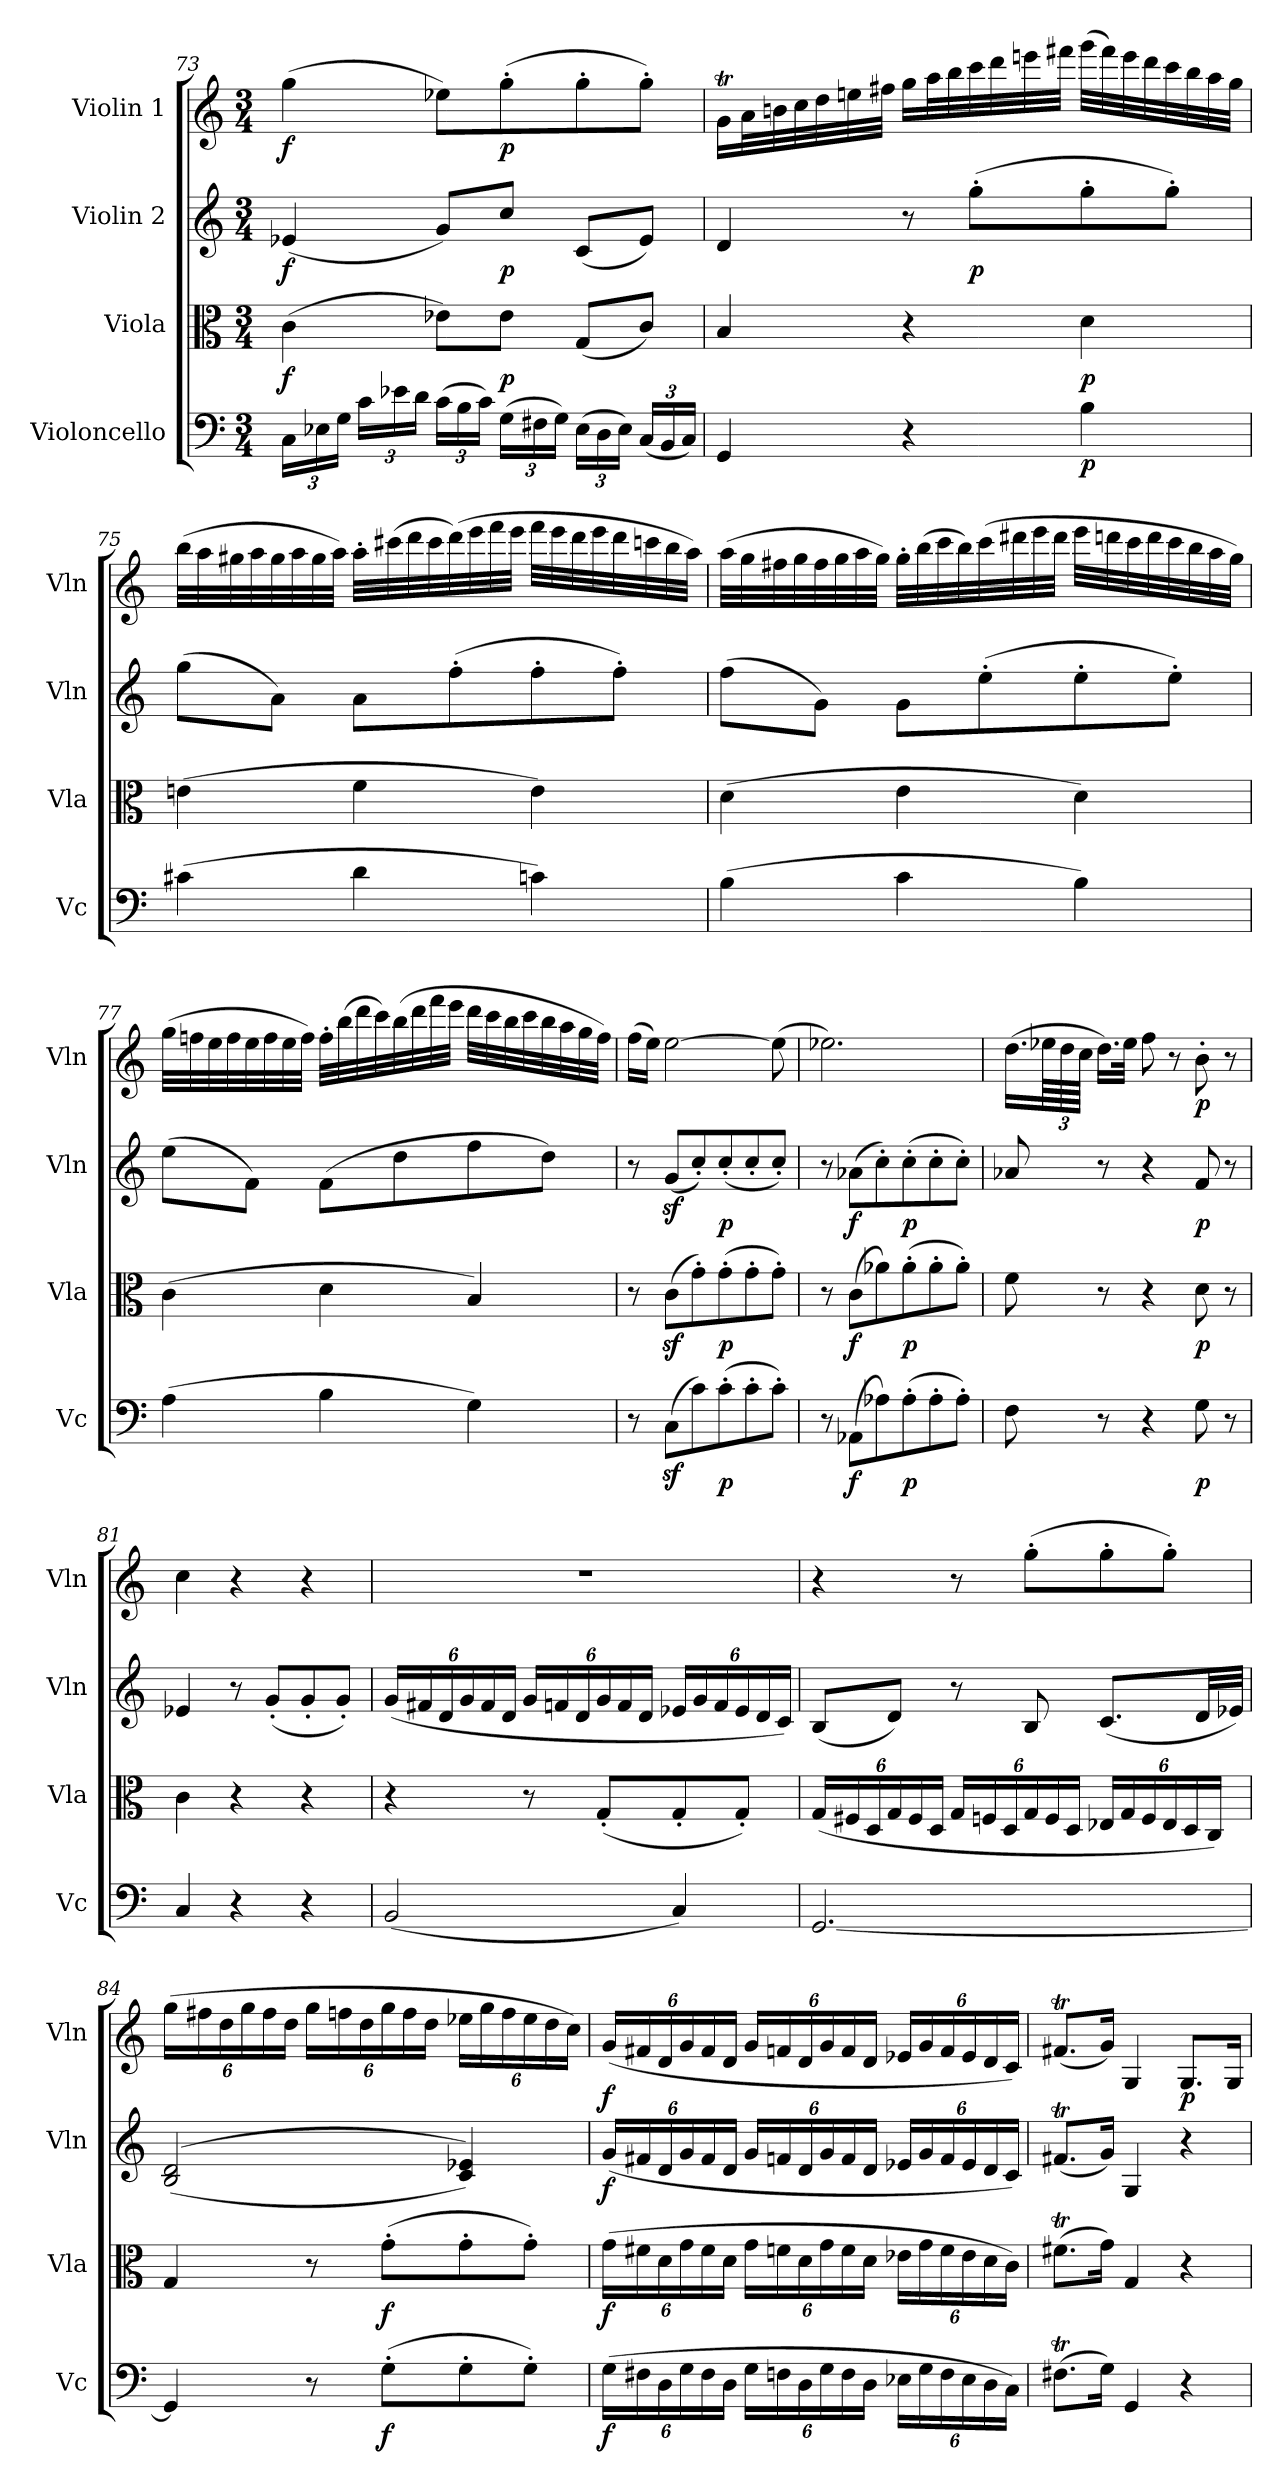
**kern	**dynam	**kern	**dynam	**kern	**dynam	**kern	**dynam
*part4	*part4	*part3	*part3	*part2	*part2	*part1	*part1
*staff4	*staff4	*staff3	*staff3	*staff2	*staff2	*staff1	*staff1
*I"Violoncello	*	*I"Viola	*	*I"Violin 2	*	*I"Violin 1	*
*I'Vc	*	*I'Vla	*	*I'Vln	*	*I'Vln	*
*clefF4	*	*clefC3	*	*clefG2	*	*clefG2	*
*k[]	*	*k[]	*	*k[]	*	*k[]	*
*M3/4	*	*M3/4	*	*M3/4	*	*M3/4	*
*Xbrackettup	*	*	*	*	*	*	*
=73	=73	=73	=73	=73	=73	=73	=73
!	!	!	!LO:DY:b	!	!LO:DY:b	!	!LO:DY:b
24C\LL	.	(4c\	f	(4e-X/	f	(4gg\	f
24E-X\	.	.	.	.	.	.	.
24G\JJ	.	.	.	.	.	.	.
24c\LL	.	.	.	.	.	.	.
24e-X\	.	.	.	.	.	.	.
24d\JJ	.	.	.	.	.	.	.
(24c\LL	.	8e-X\L)	.	8g/L)	.	8ee-X\L)	.
24B\	.	.	.	.	.	.	.
24c\JJ)	.	.	.	.	.	.	.
!	!	!	!LO:DY:b	!	!LO:DY:b	!	!LO:DY:b
(24G\LL	.	8e-\J	p	8cc/J	p	(8gg'\	p
24F#X\	.	.	.	.	.	.	.
24G\JJ)	.	.	.	.	.	.	.
(24E-\LL	.	(8G/L	.	(8c/L	.	8gg'\	.
24D\	.	.	.	.	.	.	.
24E-\JJ)	.	.	.	.	.	.	.
(24C/LL	.	8c/J)	.	8e-/J)	.	8gg'\J)	.
24BB/	.	.	.	.	.	.	.
24C/JJ)	.	.	.	.	.	.	.
!!LO:LB:g=z
=74	=74	=74	=74	=74	=74	=74	=74
4GG/	.	4B/	.	4d/	.	16gT\LL	.
.	.	.	.	.	.	32a\L	.
.	.	.	.	.	.	32bn\	.
.	.	.	.	.	.	32cc\	.
.	.	.	.	.	.	32dd\	.
.	.	.	.	.	.	32een\	.
.	.	.	.	.	.	32ff#X\JJJ	.
4r	.	4r	.	8r	.	16gg\LL	.
.	.	.	.	.	.	32aa\L	.
.	.	.	.	.	.	32bb\	.
!	!	!	!	!	!LO:DY:b	!	!
.	.	.	.	(8gg'\L	p	32ccc\	.
.	.	.	.	.	.	32ddd\	.
.	.	.	.	.	.	32eeen\	.
.	.	.	.	.	.	32fff#X\JJJ	.
!	!LO:DY:b	!	!LO:DY:b	!	!	!	!
4B\	p	4d\	p	8gg'\	.	(32ggg\LLL	.
.	.	.	.	.	.	32fff#\)	.
.	.	.	.	.	.	32eee\	.
.	.	.	.	.	.	32ddd\	.
.	.	.	.	8gg'\J)	.	32ccc\	.
.	.	.	.	.	.	32bb\	.
.	.	.	.	.	.	32aa\	.
.	.	.	.	.	.	32gg\JJJ	.
!!LO:LB:g=z
=75	=75	=75	=75	=75	=75	=75	=75
(4c#X\	.	(4en\	.	(8gg\L	.	(32bb\LLL	.
.	.	.	.	.	.	32aa\	.
.	.	.	.	.	.	32gg#X\	.
.	.	.	.	.	.	32aa\	.
.	.	.	.	8a\J)	.	32gg#\	.
.	.	.	.	.	.	32aa\	.
.	.	.	.	.	.	32gg#\	.
.	.	.	.	.	.	32aa\JJJ)	.
4d\	.	4f\	.	8a\L	.	32aa'\LLL	.
.	.	.	.	.	.	(32ccc#X\	.
.	.	.	.	.	.	32ddd\	.
.	.	.	.	.	.	32ccc#\	.
.	.	.	.	(8ff'\	.	(32ddd\)	.
.	.	.	.	.	.	32eee\	.
.	.	.	.	.	.	32fff\	.
.	.	.	.	.	.	32eee\JJJ	.
4cn\)	.	4e\)	.	8ff'\	.	32fff\LLL	.
.	.	.	.	.	.	32eee\	.
.	.	.	.	.	.	32ddd\	.
.	.	.	.	.	.	32eee\	.
.	.	.	.	8ff'\J)	.	32ddd\	.
.	.	.	.	.	.	32cccn\	.
.	.	.	.	.	.	32bb\	.
.	.	.	.	.	.	32aa\JJJ)	.
=76	=76	=76	=76	=76	=76	=76	=76
(4B\	.	(4d\	.	(8ff\L	.	(32aa\LLL	.
.	.	.	.	.	.	32gg\	.
.	.	.	.	.	.	32ff#X\	.
.	.	.	.	.	.	32gg\	.
.	.	.	.	8g\J)	.	32ff#\	.
.	.	.	.	.	.	32gg\	.
.	.	.	.	.	.	32aa\	.
.	.	.	.	.	.	32gg\JJJ)	.
4c\	.	4e\	.	8g\L	.	32gg'\LLL	.
.	.	.	.	.	.	(32bb\	.
.	.	.	.	.	.	32ccc\	.
.	.	.	.	.	.	32bb\)	.
.	.	.	.	(8ee'\	.	(32ccc\	.
.	.	.	.	.	.	32ddd#X\	.
.	.	.	.	.	.	32eee\	.
.	.	.	.	.	.	32ddd#\JJJ	.
4B\)	.	4d\)	.	8ee'\	.	32eee\LLL	.
.	.	.	.	.	.	32dddn\	.
.	.	.	.	.	.	32ccc\	.
.	.	.	.	.	.	32ddd\	.
.	.	.	.	8ee'\J)	.	32ccc\	.
.	.	.	.	.	.	32bb\	.
.	.	.	.	.	.	32aa\	.
.	.	.	.	.	.	32gg\JJJ)	.
!!LO:PB:g=z
=77	=77	=77	=77	=77	=77	=77	=77
(4A\	.	(4c\	.	(8ee\L	.	(32gg\LLL	.
.	.	.	.	.	.	32ffn\	.
.	.	.	.	.	.	32ee\	.
.	.	.	.	.	.	32ff\	.
.	.	.	.	8f\J)	.	32ee\	.
.	.	.	.	.	.	32ff\	.
.	.	.	.	.	.	32ee\	.
.	.	.	.	.	.	32ff\JJJ)	.
4B\	.	4d\	.	(8f\L	.	32ff'\LLL	.
.	.	.	.	.	.	(32bb\	.
.	.	.	.	.	.	32ddd\	.
.	.	.	.	.	.	32ccc\)	.
.	.	.	.	8dd\	.	(32bb\	.
.	.	.	.	.	.	32ddd\	.
.	.	.	.	.	.	32fff\	.
.	.	.	.	.	.	32eee\JJJ	.
4G\)	.	4B/)	.	8ff\	.	32ddd\LLL	.
.	.	.	.	.	.	32ccc\	.
.	.	.	.	.	.	32bb\	.
.	.	.	.	.	.	32ccc\	.
.	.	.	.	8dd\J)	.	32bb\	.
.	.	.	.	.	.	32aa\	.
.	.	.	.	.	.	32gg\	.
.	.	.	.	.	.	32ff\JJJ)	.
!!LO:LB:g=z
=78	=78	=78	=78	=78	=78	=78	=78
8r	.	8r	.	8r	.	(16ff\LL	.
.	.	.	.	.	.	16ee\JJ)	.
(8Cz<\L	.	(8cz<\L	.	(8gz</L	.	[2ee\	.
8c\)	.	8g'\)	.	8cc'/)	.	.	.
!	!LO:DY:b	!	!LO:DY:b	!	!LO:DY:b	!	!
(8c'\	p	(8g'\	p	(8cc'/	p	.	.
8c'\	.	8g'\	.	8cc'/	.	.	.
8c'\J)	.	8g'\J)	.	8cc'/J)	.	(8ee\]	.
=79	=79	=79	=79	=79	=79	=79	=79
8r	.	8r	.	8r	.	2.ee-X\)	.
!	!LO:DY:b	!	!LO:DY:b	!	!LO:DY:b	!	!
(8AA-X\L	f	(8c\L	f	(8a-X\L	f	.	.
8A-X\)	.	8a-X\)	.	8cc'\)	.	.	.
!	!LO:DY:b	!	!LO:DY:b	!	!LO:DY:b	!	!
(8A-'\	p	(8a-'\	p	(8cc'\	p	.	.
8A-'\	.	8a-'\	.	8cc'\	.	.	.
8A-'\J)	.	8a-'\J)	.	8cc'\J)	.	.	.
=80	=80	=80	=80	=80	=80	=80	=80
8F\	.	8f\	.	8a-X/	.	(16.dd\LL	.
*	*	*	*	*	*	*Xbrackettup	*
.	.	.	.	.	.	96ee-X\LL	.
.	.	.	.	.	.	96dd\	.
.	.	.	.	.	.	96cc\JJJJ	.
8r	.	8r	.	8r	.	16.dd\LL)	.
.	.	.	.	.	.	32ee-\JJk	.
4r	.	4r	.	4r	.	8ff\	.
.	.	.	.	.	.	8r	.
!	!LO:DY:b	!	!LO:DY:b	!	!LO:DY:b	!	!LO:DY:b
8G\	p	8d\	p	8f/	p	8b'\	p
8r	.	8r	.	8r	.	8r	.
=81	=81	=81	=81	=81	=81	=81	=81
4C/	.	4c\	.	4e-X/	.	4cc\	.
4r	.	4r	.	8r	.	4r	.
.	.	.	.	(8g'/L	.	.	.
4r	.	4r	.	8g'/	.	4r	.
.	.	.	.	8g'/J)	.	.	.
=82	=82	=82	=82	=82	=82	=82	=82
*	*	*	*	*Xbrackettup	*	*	*
(2BB/	.	4r	.	(24g/LL	.	2.r	.
.	.	.	.	24f#X/	.	.	.
.	.	.	.	24d/	.	.	.
.	.	.	.	24g/	.	.	.
.	.	.	.	24f#/	.	.	.
.	.	.	.	24d/JJ	.	.	.
.	.	8r	.	24g/LL	.	.	.
.	.	.	.	24fn/	.	.	.
.	.	.	.	24d/	.	.	.
.	.	(8G'/L	.	24g/	.	.	.
.	.	.	.	24f/	.	.	.
.	.	.	.	24d/JJ	.	.	.
4C/)	.	8G'/	.	24e-X/LL	.	.	.
.	.	.	.	24g/	.	.	.
.	.	.	.	24f/	.	.	.
.	.	8G'/J)	.	24e-/	.	.	.
.	.	.	.	24d/	.	.	.
.	.	.	.	24c/JJ)	.	.	.
!!LO:LB:g=z
=83	=83	=83	=83	=83	=83	=83	=83
*	*	*Xbrackettup	*	*	*	*	*
[2.GG/	.	(24G/LL	.	(8B/L	.	4r	.
.	.	24F#X/	.	.	.	.	.
.	.	24D/	.	.	.	.	.
.	.	24G/	.	8d/J)	.	.	.
.	.	24F#/	.	.	.	.	.
.	.	24D/JJ	.	.	.	.	.
.	.	24G/LL	.	8r	.	8r	.
.	.	24Fn/	.	.	.	.	.
.	.	24D/	.	.	.	.	.
.	.	24G/	.	8B/	.	(8gg'\L	.
.	.	24F/	.	.	.	.	.
.	.	24D/JJ	.	.	.	.	.
.	.	24E-X/LL	.	(8.c/L	.	8gg'\	.
.	.	24G/	.	.	.	.	.
.	.	24F/	.	.	.	.	.
.	.	24E-/	.	.	.	8gg'\J)	.
.	.	24D/	.	.	.	.	.
.	.	.	.	32d/LL	.	.	.
.	.	24C/JJ)	.	.	.	.	.
.	.	.	.	32e-X/JJJ)	.	.	.
!!LO:PB:g=z
=84	=84	=84	=84	=84	=84	=84	=84
4GG/]	.	4G/	.	((>2B/ 2d/	.	(24gg\LL	.
.	.	.	.	.	.	24ff#X\	.
.	.	.	.	.	.	24dd\	.
.	.	.	.	.	.	24gg\	.
.	.	.	.	.	.	24ff#\	.
.	.	.	.	.	.	24dd\JJ	.
8r	.	8r	.	.	.	24gg\LL	.
.	.	.	.	.	.	24ffn\	.
.	.	.	.	.	.	24dd\	.
!	!LO:DY:b	!	!LO:DY:b	!	!	!	!
(8G'\L	f	(8g'\L	f	.	.	24gg\	.
.	.	.	.	.	.	24ff\	.
.	.	.	.	.	.	24dd\JJ	.
8G'\	.	8g'\	.	4c/ 4e-X/))	.	24ee-X\LL	.
.	.	.	.	.	.	24gg\	.
.	.	.	.	.	.	24ff\	.
8G'\J)	.	8g'\J)	.	.	.	24ee-\	.
.	.	.	.	.	.	24dd\	.
.	.	.	.	.	.	24cc\JJ)	.
=85	=85	=85	=85	=85	=85	=85	=85
!	!LO:DY:b	!	!LO:DY:b	!	!LO:DY:b	!	!LO:DY:b
(24G\LL	f	(24g\LL	f	(24g/LL	f	(24g/LL	f
24F#X\	.	24f#X\	.	24f#X/	.	24f#X/	.
24D\	.	24d\	.	24d/	.	24d/	.
24G\	.	24g\	.	24g/	.	24g/	.
24F#\	.	24f#\	.	24f#/	.	24f#/	.
24D\JJ	.	24d\JJ	.	24d/JJ	.	24d/JJ	.
24G\LL	.	24g\LL	.	24g/LL	.	24g/LL	.
24Fn\	.	24fn\	.	24fn/	.	24fn/	.
24D\	.	24d\	.	24d/	.	24d/	.
24G\	.	24g\	.	24g/	.	24g/	.
24F\	.	24f\	.	24f/	.	24f/	.
24D\JJ	.	24d\JJ	.	24d/JJ	.	24d/JJ	.
24E-X\LL	.	24e-X\LL	.	24e-X/LL	.	24e-X/LL	.
24G\	.	24g\	.	24g/	.	24g/	.
24F\	.	24f\	.	24f/	.	24f/	.
24E-\	.	24e-\	.	24e-/	.	24e-/	.
24D\	.	24d\	.	24d/	.	24d/	.
24C\JJ)	.	24c\JJ)	.	24c/JJ)	.	24c/JJ)	.
=86	=86	=86	=86	=86	=86	=86	=86
(8.F#Xt\L	.	(8.f#Xt\L	.	(8.f#Xt/L	.	(8.f#Xt/L	.
16G\Jk)	.	16g\Jk)	.	16g/Jk)	.	16g/Jk)	.
4GG/	.	4G/	.	4G/	.	4G/	.
!	!	!	!	!	!	!	!LO:DY:b
4r	.	4r	.	4r	.	8.G/L	p
.	.	.	.	.	.	16G/Jk	.
=	=	=	=	=	=	=	=
*-	*-	*-	*-	*-	*-	*-	*-
